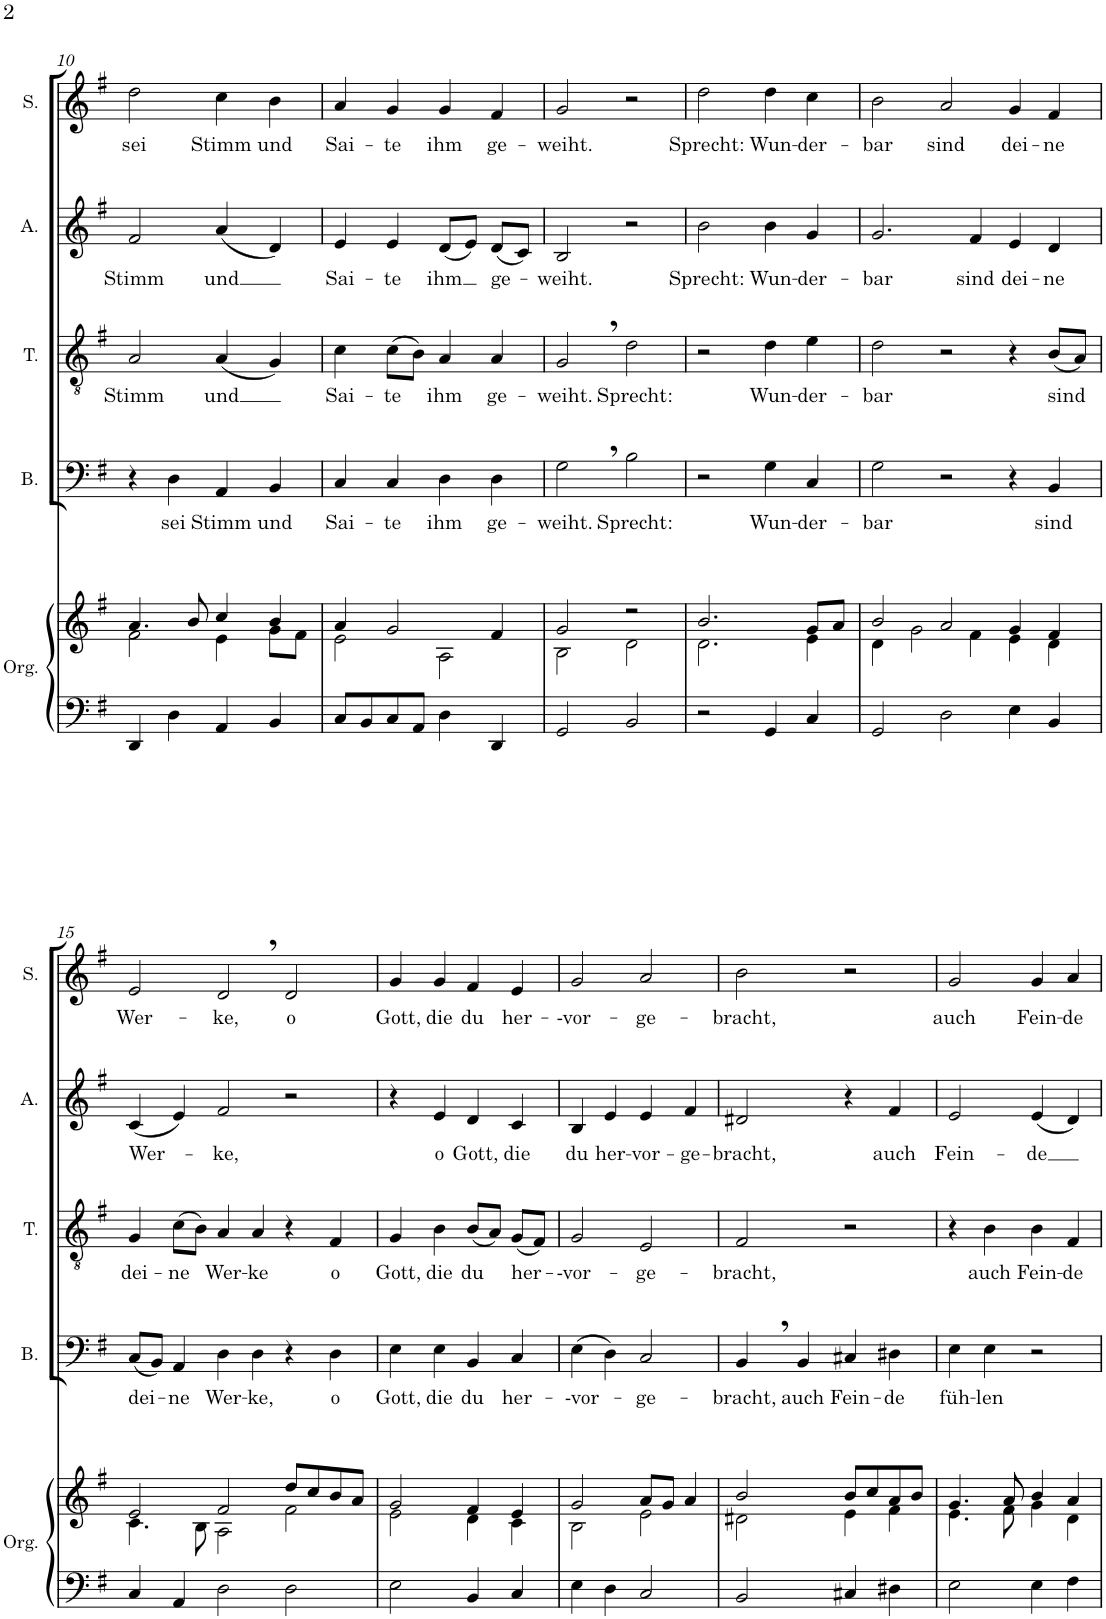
**kern	**kern	**kern	**text	**kern	**text	**kern	**text	**kern	**text
*part5	*part5	*part4	*part4	*part3	*part3	*part2	*part2	*part1	*part1
*staff6	*staff5	*staff4	*staff4	*staff3	*staff3	*staff2	*staff2	*staff1	*staff1
*I"Orgel	*	*I"Bass	*	*I"Tenor	*	*I"Alt	*	*I"Sopran	*
*I'Org.	*	*I'B.	*	*I'T.	*	*I'A.	*	*I'S.	*
!!LO:PB:g=z
*clefF4	*clefG2	*clefF4	*	*clefGv2	*	*clefG2	*	*clefG2	*
*k[f#]	*k[f#]	*k[f#]	*	*k[f#]	*	*k[f#]	*	*k[f#]	*
*M2/2	*M2/2	*M2/2	*	*M2/2	*	*M2/2	*	*M2/2	*
=10	=10	=10	=10	=10	=10	=10	=10	=10	=10
*	*^	*	*	*	*	*	*	*	*
!	!	!	!	!	!	!LO:LY:b	!	!LO:LY:b	!	!LO:LY:b
4DD/	4.a/	2f#\	4r	.	2A/	Stimm	2f#/	Stimm	2dd\	sei
!	!	!	!	!LO:LY:b	!	!	!	!	!	!
4D\	.	.	4D\	sei	.	.	.	.	.	.
.	8b/	.	.	.	.	.	.	.	.	.
!	!	!	!	!LO:LY:b	!	!LO:LY:b	!	!LO:LY:b	!	!LO:LY:b
4AA/	4cc/	4e\	4AA/	Stimm	(4A/	und	(4a/	und	4cc\	Stimm
!	!	!	!	!LO:LY:b	!	!	!	!	!	!LO:LY:b
4BB/	4b/	8g\L	4BB/	und	4G/)	.	4d/)	.	4b\	und
.	.	8f#\J	.	.	.	.	.	.	.	.
=11	=11	=11	=11	=11	=11	=11	=11	=11	=11	=11
!	!	!	!	!LO:LY:b	!	!LO:LY:b	!	!LO:LY:b	!	!LO:LY:b
8C/L	4a/	2e\	4C/	Sai-	4c\	Sai-	4e/	Sai-	4a/	Sai-
8BB/	.	.	.	.	.	.	.	.	.	.
!	!	!	!	!LO:LY:b	!	!LO:LY:b	!	!LO:LY:b	!	!LO:LY:b
8C/	2g/	.	4C/	-te	(8c\L	-te	4e/	-te	4g/	-te
8AA/J	.	.	.	.	8B\J)	.	.	.	.	.
!	!	!	!	!LO:LY:b	!	!LO:LY:b	!	!LO:LY:b	!	!LO:LY:b
4D\	.	2A\	4D\	ihm	4A/	ihm	(8d/L	ihm	4g/	ihm
.	.	.	.	.	.	.	8e/J)	.	.	.
!	!	!	!	!LO:LY:b	!	!LO:LY:b	!	!LO:LY:b	!	!LO:LY:b
4DD/	4f#/	.	4D\	ge-	4A/	ge-	(8d/L	ge-	4f#/	ge-
.	.	.	.	.	.	.	8c/J)	.	.	.
=12	=12	=12	=12	=12	=12	=12	=12	=12	=12	=12
!	!	!	!	!LO:LY:b	!	!LO:LY:b	!	!LO:LY:b	!	!LO:LY:b
2GG/	2g/	2B\	2G,\	-weiht.	2G,/	-weiht.	2B/	-weiht.	2g/	-weiht.
!	!	!	!	!LO:LY:b	!	!LO:LY:b	!	!	!	!
2BB/	2r	2d\	2B\	Sprecht:	2d\	Sprecht:	2r	.	2r	.
=13	=13	=13	=13	=13	=13	=13	=13	=13	=13	=13
!	!	!	!	!	!	!	!	!LO:LY:b	!	!LO:LY:b
2r	2.b/	2.d\	2r	.	2r	.	2b\	Sprecht:	2dd\	Sprecht:
!	!	!	!	!LO:LY:b	!	!LO:LY:b	!	!LO:LY:b	!	!LO:LY:b
4GG/	.	.	4G\	Wun-	4d\	Wun-	4b\	Wun-	4dd\	Wun-
!	!	!	!	!LO:LY:b	!	!LO:LY:b	!	!LO:LY:b	!	!LO:LY:b
4C/	8g/L	4e\	4C/	-der-	4e\	-der-	4g/	-der-	4cc\	-der-
.	8a/J	.	.	.	.	.	.	.	.	.
=14	=14	=14	=14	=14	=14	=14	=14	=14	=14	=14
*M3/2	*M3/2	*	*M3/2	*	*M3/2	*	*M3/2	*	*M3/2	*
!	!	!	!	!LO:LY:b	!	!LO:LY:b	!	!LO:LY:b	!	!LO:LY:b
2GG/	2b/	4d\	2G\	-bar	2d\	-bar	2.g/	-bar	2b\	-bar
.	.	2g\	.	.	.	.	.	.	.	.
!	!	!	!	!	!	!	!	!	!	!LO:LY:b
2D\	2a/	.	2r	.	2r	.	.	.	2a/	sind
!	!	!	!	!	!	!	!	!LO:LY:b	!	!
.	.	4f#\	.	.	.	.	4f#/	sind	.	.
!	!	!	!	!	!	!	!	!LO:LY:b	!	!LO:LY:b
4E\	4g/	4e\	4r	.	4r	.	4e/	dei-	4g/	dei-
!	!	!	!	!LO:LY:b	!	!LO:LY:b	!	!LO:LY:b	!	!LO:LY:b
4BB/	4f#/	4d\	4BB/	sind	(8B/L	sind	4d/	-ne	4f#/	-ne
.	.	.	.	.	8A/J)	.	.	.	.	.
!!LO:LB:g=z
=15	=15	=15	=15	=15	=15	=15	=15	=15	=15	=15
!	!	!	!	!LO:LY:b	!	!LO:LY:b	!	!LO:LY:b	!	!LO:LY:b
4C/	2e/	4.c\	(8C/L	dei-	4G/	dei-	(4c/	Wer-	2e/	Wer-
.	.	.	8BB/J)	.	.	.	.	.	.	.
!	!	!	!	!LO:LY:b	!	!LO:LY:b	!	!	!	!
4AA/	.	.	4AA/	-ne	(8c\L	-ne	4e/)	.	.	.
.	.	8B\	.	.	8B\J)	.	.	.	.	.
!	!	!	!	!LO:LY:b	!	!LO:LY:b	!	!LO:LY:b	!	!LO:LY:b
2D\	2f#/	2A\	4D\	Wer-	4A/	Wer-	2f#/	-ke,	2d,/	-ke,
!	!	!	!	!LO:LY:b	!	!LO:LY:b	!	!	!	!
.	.	.	4D\	-ke,	4A/	-ke	.	.	.	.
!	!	!	!	!	!	!	!	!	!	!LO:LY:b
2D\	8dd/L	2f#\	4r	.	4r	.	2r	.	2d/	o
.	8cc/	.	.	.	.	.	.	.	.	.
!	!	!	!	!LO:LY:b	!	!LO:LY:b	!	!	!	!
.	8b/	.	4D\	o	4F#/	o	.	.	.	.
.	8a/J	.	.	.	.	.	.	.	.	.
=16	=16	=16	=16	=16	=16	=16	=16	=16	=16	=16
*M2/2	*M2/2	*	*M2/2	*	*M2/2	*	*M2/2	*	*M2/2	*
!	!	!	!	!LO:LY:b	!	!LO:LY:b	!	!	!	!LO:LY:b
2E\	2g/	2e\	4E\	Gott,	4G/	Gott,	4r	.	4g/	Gott,
!	!	!	!	!LO:LY:b	!	!LO:LY:b	!	!LO:LY:b	!	!LO:LY:b
.	.	.	4E\	die	4B\	die	4e/	o	4g/	die
!	!	!	!	!LO:LY:b	!	!LO:LY:b	!	!LO:LY:b	!	!LO:LY:b
4BB/	4f#/	4d\	4BB/	du	(8B/L	du	4d/	Gott,	4f#/	du
.	.	.	.	.	8A/J)	.	.	.	.	.
!	!	!	!	!LO:LY:b	!	!LO:LY:b	!	!LO:LY:b	!	!LO:LY:b
4C/	4e/	4c\	4C/	her-	(8G/L	her-	4c/	die	4e/	her-
.	.	.	.	.	8F#/J)	.	.	.	.	.
=17	=17	=17	=17	=17	=17	=17	=17	=17	=17	=17
!	!	!	!	!LO:LY:b	!	!LO:LY:b	!	!LO:LY:b	!	!LO:LY:b
4E\	2g/	2B\	(4E\	--vor-	2G/	--vor-	4B/	du	2g/	--vor-
!	!	!	!	!	!	!	!	!LO:LY:b	!	!
4D\	.	.	4D\)	.	.	.	4e/	her-	.	.
!	!	!	!	!LO:LY:b	!	!LO:LY:b	!	!LO:LY:b	!	!LO:LY:b
2C/	8a/L	2e\	2C/	-ge-	2E/	-ge-	4e/	-vor-	2a/	-ge-
.	8g/J	.	.	.	.	.	.	.	.	.
!	!	!	!	!	!	!	!	!LO:LY:b	!	!
.	4a/	.	.	.	.	.	4f#/	-ge-	.	.
=18	=18	=18	=18	=18	=18	=18	=18	=18	=18	=18
!	!	!	!	!LO:LY:b	!	!LO:LY:b	!	!LO:LY:b	!	!LO:LY:b
2BB/	2b/	2d#X\	4BB,/	-bracht,	2F#/	-bracht,	2d#X/	-bracht,	2b\	-bracht,
!	!	!	!	!LO:LY:b	!	!	!	!	!	!
.	.	.	4BB/	auch	.	.	.	.	.	.
!	!	!	!	!LO:LY:b	!	!	!	!	!	!
4C#X/	8b/L	4e\	4C#X/	Fein-	2r	.	4r	.	2r	.
.	8cc/	.	.	.	.	.	.	.	.	.
!	!	!	!	!LO:LY:b	!	!	!	!LO:LY:b	!	!
4D#X\	8a/	4f#\	4D#X\	-de	.	.	4f#/	-auch	.	.
.	8b/J	.	.	.	.	.	.	.	.	.
=19	=19	=19	=19	=19	=19	=19	=19	=19	=19	=19
!	!	!	!	!LO:LY:b	!	!	!	!LO:LY:b	!	!LO:LY:b
2E\	4.g/	4.e\	4E\	füh-	4r	.	2e/	Fein-	2g/	auch
!	!	!	!	!LO:LY:b	!	!LO:LY:b	!	!	!	!
.	.	.	4E\	-len	4B\	auch	.	.	.	.
.	8a/	8f#\	.	.	.	.	.	.	.	.
!	!	!	!	!	!	!LO:LY:b	!	!LO:LY:b	!	!LO:LY:b
4E\	4b/	4g\	2r	.	4B\	Fein-	(4e/	-de	4g/	Fein-
!	!	!	!	!	!	!LO:LY:b	!	!	!	!LO:LY:b
4F#\	4a/	4d\	.	.	4F#/	-de	4d/)	.	4a/	-de
*	*v	*v	*	*	*	*	*	*	*	*
=	=	=	=	=	=	=	=	=	=
*-	*-	*-	*-	*-	*-	*-	*-	*-	*-
